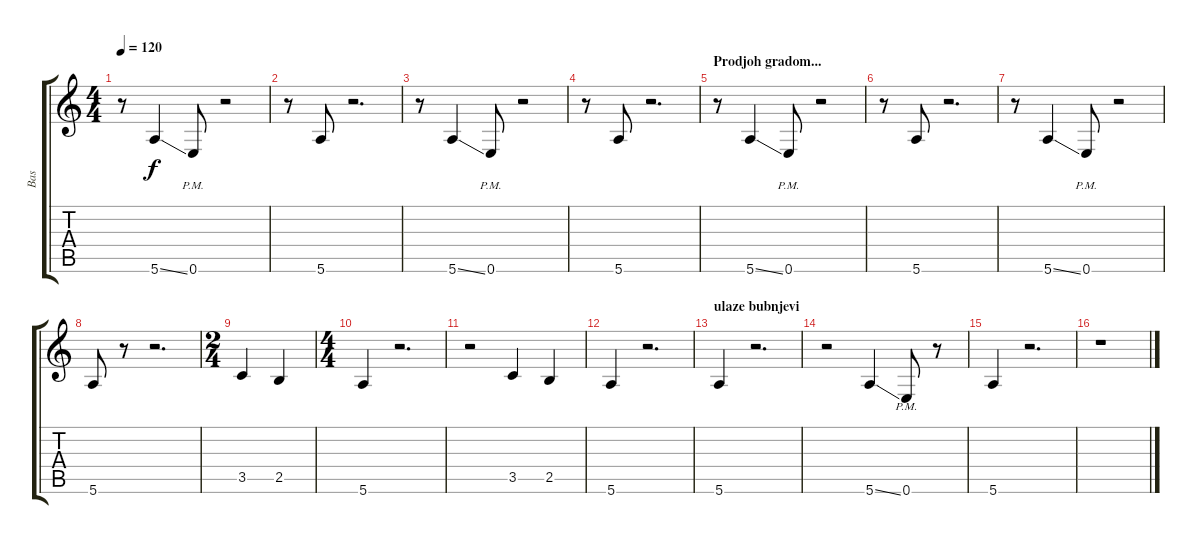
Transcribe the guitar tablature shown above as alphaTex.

\track ("Bas" "Bas") {instrument fretlessbass}
\staff {score tabs}
\tuning (E4 B3 G3 D3 A2 E2) {hide}
\ts (4 4)
\tempo 120
\clef g2
\ks c
r.8{dy f instrument fretlessbass} 5.6{ss}.4 0.6{pm}.8 r.2 |
r.8 5.6.8 r.2{d} |
r.8 5.6{ss}.4 0.6{pm}.8 r.2 |
r.8 5.6.8 r.2{d} |
\section ("" "Prodjoh gradom...")
r.8 5.6{ss}.4 0.6{pm}.8 r.2 |
r.8 5.6.8 r.2{d} |
r.8 5.6{ss}.4 0.6{pm}.8 r.2 |
5.6.8 r.8 r.2{d} |
\ts (2 4)
3.5.4 2.5.4 |
\ts (4 4)
5.6.4 r.2{d} |
r.2 3.5.4 2.5.4 |
5.6.4 r.2{d} |
\section ("" "ulaze bubnjevi")
5.6.4 r.2{d} |
r.2 5.6{ss}.4 0.6{pm}.8 r.8 |
5.6.4 r.2{d} |
r.1
